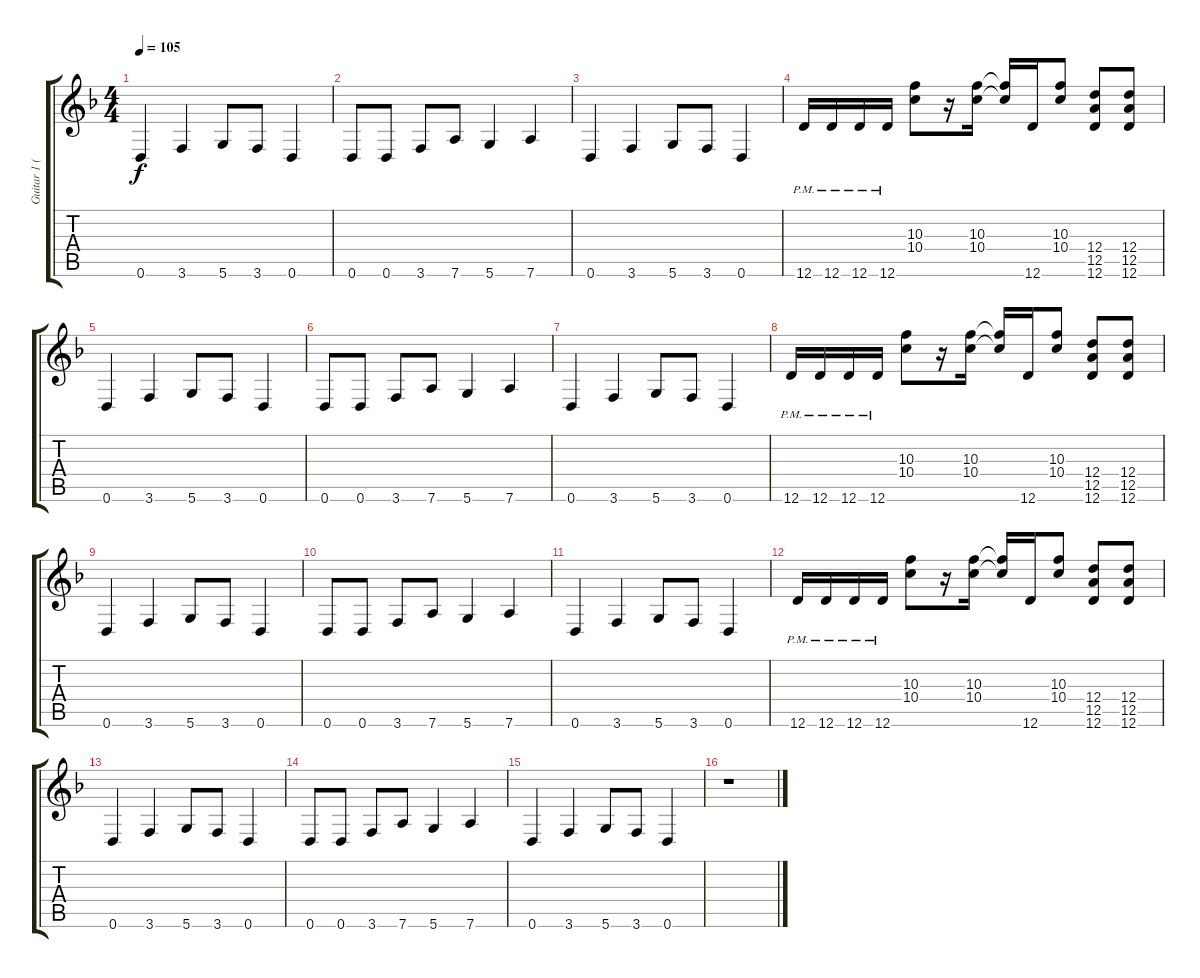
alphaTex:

\track ("Guitar 1 (Joe Satriani)" "Guitar 1 (") {instrument distortionguitar}
\staff {score tabs}
\tuning (E4 B3 G3 D3 A2 D2) {hide}
\ts (4 4)
\tempo 105
\clef g2
\ks f
0.6.4{dy f} 3.6.4 5.6.8 3.6.8 0.6.4 |
0.6.8 0.6.8 3.6.8 7.6.8 5.6.4 7.6.4 |
0.6.4 3.6.4 5.6.8 3.6.8 0.6.4 |
12.6{pm}.16 12.6{pm}.16 12.6{pm}.16 12.6{pm}.16 (10.3 10.4).8 r.16 (10.3 10.4).16 (10.3{t} 10.4{t}).16 12.6.16 (10.3 10.4).8 (12.4 12.5 12.6).8 (12.4 12.5 12.6).8 |
0.6.4 3.6.4 5.6.8 3.6.8 0.6.4 |
0.6.8 0.6.8 3.6.8 7.6.8 5.6.4 7.6.4 |
0.6.4 3.6.4 5.6.8 3.6.8 0.6.4 |
12.6{pm}.16 12.6{pm}.16 12.6{pm}.16 12.6{pm}.16 (10.3 10.4).8 r.16 (10.3 10.4).16 (10.3{t} 10.4{t}).16 12.6.16 (10.3 10.4).8 (12.4 12.5 12.6).8 (12.4 12.5 12.6).8 |
0.6.4 3.6.4 5.6.8 3.6.8 0.6.4 |
0.6.8 0.6.8 3.6.8 7.6.8 5.6.4 7.6.4 |
0.6.4 3.6.4 5.6.8 3.6.8 0.6.4 |
12.6{pm}.16 12.6{pm}.16 12.6{pm}.16 12.6{pm}.16 (10.3 10.4).8 r.16 (10.3 10.4).16 (10.3{t} 10.4{t}).16 12.6.16 (10.3 10.4).8 (12.4 12.5 12.6).8 (12.4 12.5 12.6).8 |
0.6.4 3.6.4 5.6.8 3.6.8 0.6.4 |
0.6.8 0.6.8 3.6.8 7.6.8 5.6.4 7.6.4 |
0.6.4 3.6.4 5.6.8 3.6.8 0.6.4 |
r.1
